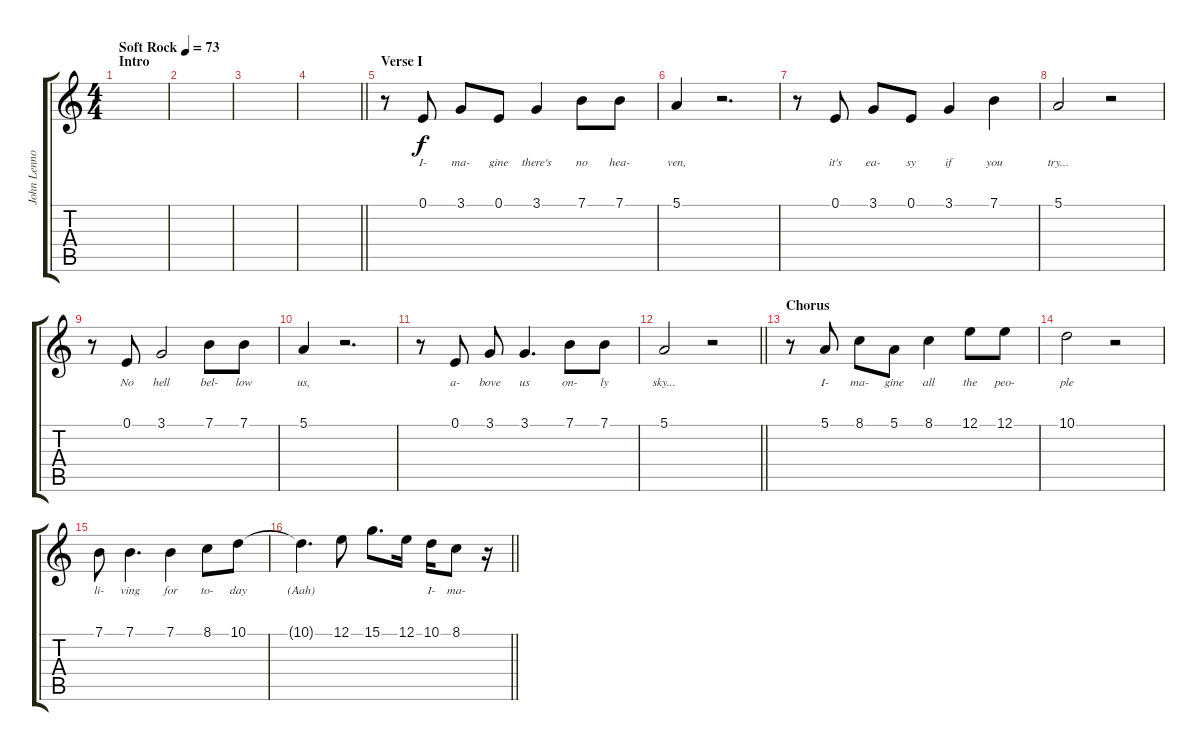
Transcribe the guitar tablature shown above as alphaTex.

\track ("John Lennon (Voice)" "John Lenno") {instrument synthvoice}
\staff {score tabs}
\tuning (E4 B3 G3 D3 A2 E2) {hide}
\ts (4 4)
\section ("" "Intro")
\tempo (73 "Soft Rock")
\clef g2
\ks c
|
|
|
\barLineRight lightlight
|
\section ("" "Verse I")
r.8 0.1.8{lyrics (0 "I-") lyrics (1 "") lyrics (2 "") lyrics (3 "") lyrics (4 "")} 3.1.8{lyrics (0 "ma-") lyrics (1 "") lyrics (2 "") lyrics (3 "") lyrics (4 "")} 0.1.8{lyrics (0 "gine") lyrics (1 "") lyrics (2 "") lyrics (3 "") lyrics (4 "")} 3.1.4{lyrics (0 "there's") lyrics (1 "") lyrics (2 "") lyrics (3 "") lyrics (4 "")} 7.1.8{lyrics (0 "no") lyrics (1 "") lyrics (2 "") lyrics (3 "") lyrics (4 "")} 7.1.8{lyrics (0 "hea-") lyrics (1 "") lyrics (2 "") lyrics (3 "") lyrics (4 "")} |
5.1.4{lyrics (0 "ven,") lyrics (1 "") lyrics (2 "") lyrics (3 "") lyrics (4 "")} r.2{d} |
r.8 0.1.8{lyrics (0 "it's") lyrics (1 "") lyrics (2 "") lyrics (3 "") lyrics (4 "")} 3.1.8{lyrics (0 "ea-") lyrics (1 "") lyrics (2 "") lyrics (3 "") lyrics (4 "")} 0.1.8{lyrics (0 "sy") lyrics (1 "") lyrics (2 "") lyrics (3 "") lyrics (4 "")} 3.1.4{lyrics (0 "if") lyrics (1 "") lyrics (2 "") lyrics (3 "") lyrics (4 "")} 7.1.4{lyrics (0 "you") lyrics (1 "") lyrics (2 "") lyrics (3 "") lyrics (4 "")} |
5.1.2{lyrics (0 "try...") lyrics (1 "") lyrics (2 "") lyrics (3 "") lyrics (4 "")} r.2 |
r.8 0.1.8{lyrics (0 "No") lyrics (1 "") lyrics (2 "") lyrics (3 "") lyrics (4 "")} 3.1.2{lyrics (0 "hell") lyrics (1 "") lyrics (2 "") lyrics (3 "") lyrics (4 "")} 7.1.8{lyrics (0 "bel-") lyrics (1 "") lyrics (2 "") lyrics (3 "") lyrics (4 "")} 7.1.8{lyrics (0 "low") lyrics (1 "") lyrics (2 "") lyrics (3 "") lyrics (4 "")} |
5.1.4{lyrics (0 "us,") lyrics (1 "") lyrics (2 "") lyrics (3 "") lyrics (4 "")} r.2{d} |
r.8 0.1.8{lyrics (0 "a-") lyrics (1 "") lyrics (2 "") lyrics (3 "") lyrics (4 "")} 3.1.8{lyrics (0 "bove") lyrics (1 "") lyrics (2 "") lyrics (3 "") lyrics (4 "")} 3.1.4{d lyrics (0 "us") lyrics (1 "") lyrics (2 "") lyrics (3 "") lyrics (4 "")} 7.1.8{lyrics (0 "on-") lyrics (1 "") lyrics (2 "") lyrics (3 "") lyrics (4 "")} 7.1.8{lyrics (0 "ly") lyrics (1 "") lyrics (2 "") lyrics (3 "") lyrics (4 "")} |
\barLineRight lightlight
5.1.2{lyrics (0 "sky...") lyrics (1 "") lyrics (2 "") lyrics (3 "") lyrics (4 "")} r.2 |
\section ("" "Chorus")
r.8 5.1.8{lyrics (0 "I-") lyrics (1 "") lyrics (2 "") lyrics (3 "") lyrics (4 "")} 8.1.8{lyrics (0 "ma-") lyrics (1 "") lyrics (2 "") lyrics (3 "") lyrics (4 "")} 5.1.8{lyrics (0 "gine") lyrics (1 "") lyrics (2 "") lyrics (3 "") lyrics (4 "")} 8.1.4{lyrics (0 "all") lyrics (1 "") lyrics (2 "") lyrics (3 "") lyrics (4 "")} 12.1.8{lyrics (0 "the") lyrics (1 "") lyrics (2 "") lyrics (3 "") lyrics (4 "")} 12.1.8{lyrics (0 "peo-") lyrics (1 "") lyrics (2 "") lyrics (3 "") lyrics (4 "")} |
10.1.2{lyrics (0 "ple") lyrics (1 "") lyrics (2 "") lyrics (3 "") lyrics (4 "")} r.2 |
7.1.8{lyrics (0 "li-") lyrics (1 "") lyrics (2 "") lyrics (3 "") lyrics (4 "")} 7.1.4{d lyrics (0 "ving") lyrics (1 "") lyrics (2 "") lyrics (3 "") lyrics (4 "")} 7.1.4{lyrics (0 "for") lyrics (1 "") lyrics (2 "") lyrics (3 "") lyrics (4 "")} 8.1.8{lyrics (0 "to-") lyrics (1 "") lyrics (2 "") lyrics (3 "") lyrics (4 "")} 10.1.8{lyrics (0 "day") lyrics (1 "") lyrics (2 "") lyrics (3 "") lyrics (4 "")} |
\barLineRight lightlight
10.1{t}.4{d lyrics (0 "(Aah)") lyrics (1 "") lyrics (2 "") lyrics (3 "") lyrics (4 "")} 12.1.8{lyrics (0 "") lyrics (1 "") lyrics (2 "") lyrics (3 "") lyrics (4 "")} 15.1.8{d lyrics (0 "") lyrics (1 "") lyrics (2 "") lyrics (3 "") lyrics (4 "")} 12.1.16{lyrics (0 "") lyrics (1 "") lyrics (2 "") lyrics (3 "") lyrics (4 "")} 10.1.16{lyrics (0 "I-") lyrics (1 "") lyrics (2 "") lyrics (3 "") lyrics (4 "")} 8.1.8{lyrics (0 "ma-") lyrics (1 "") lyrics (2 "") lyrics (3 "") lyrics (4 "")} r.16
